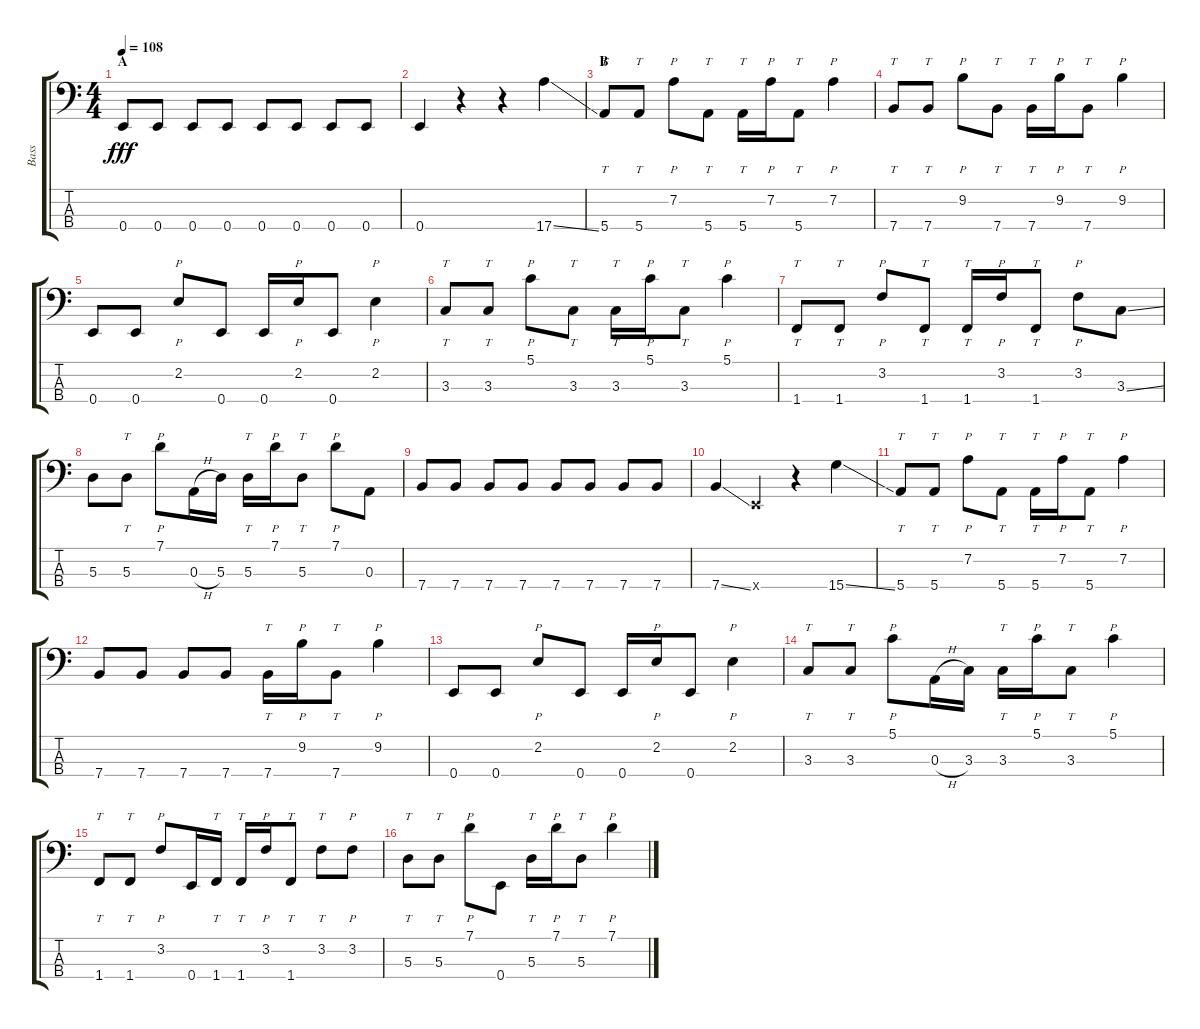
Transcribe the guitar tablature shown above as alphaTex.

\track ("Bass" "Bass") {instrument electricbassfinger}
\staff {score tabs}
\tuning (G2 D2 A1 E1) {hide}
\ts (4 4)
\section ("" "A")
\tempo 108
\clef f4
\ks c
0.4.8{dy fff instrument electricbassfinger} 0.4.8 0.4.8 0.4.8 0.4.8 0.4.8 0.4.8 0.4.8 |
0.4.4 r.4 r.4 17.4{ss}.4 |
\section ("" "B")
5.4.8{tt} 5.4.8{tt} 7.2.8{p} 5.4.8{tt} 5.4.16{tt} 7.2.16{p} 5.4.8{tt} 7.2.4{p} |
7.4.8{tt} 7.4.8{tt} 9.2.8{p} 7.4.8{tt} 7.4.16{tt} 9.2.16{p} 7.4.8{tt} 9.2.4{p} |
0.4.8 0.4.8 2.2.8{p} 0.4.8 0.4.16 2.2.16{p} 0.4.8 2.2.4{p} |
3.3.8{tt} 3.3.8{tt} 5.1.8{p} 3.3.8{tt} 3.3.16{tt} 5.1.16{p} 3.3.8{tt} 5.1.4{p} |
1.4.8{tt} 1.4.8{tt} 3.2.8{p} 1.4.8{tt} 1.4.16{tt} 3.2.16{p} 1.4.8{tt} 3.2.8{p} 3.3{ss}.8 |
5.3.8 5.3.8{tt} 7.1.8{p} 0.3{h}.16 5.3.16 5.3.16{tt} 7.1.16{p} 5.3.8{tt} 7.1.8{p} 0.3.8 |
7.4.8 7.4.8 7.4.8 7.4.8 7.4.8 7.4.8 7.4.8 7.4.8 |
7.4{ss}.4 0.4{x}.4 r.4 15.4{ss}.4 |
5.4.8{tt} 5.4.8{tt} 7.2.8{p} 5.4.8{tt} 5.4.16{tt} 7.2.16{p} 5.4.8{tt} 7.2.4{p} |
7.4.8 7.4.8 7.4.8 7.4.8 7.4.16{tt} 9.2.16{p} 7.4.8{tt} 9.2.4{p} |
0.4.8 0.4.8 2.2.8{p} 0.4.8 0.4.16 2.2.16{p} 0.4.8 2.2.4{p} |
3.3.8{tt} 3.3.8{tt} 5.1.8{p} 0.3{h}.16 3.3.16 3.3.16{tt} 5.1.16{p} 3.3.8{tt} 5.1.4{p} |
1.4.8{tt} 1.4.8{tt} 3.2.8{p} 0.4.16 1.4.16{tt} 1.4.16{tt} 3.2.16{p} 1.4.8{tt} 3.2.8{tt} 3.2.8{p} |
5.3.8{tt} 5.3.8{tt} 7.1.8{p} 0.4.8 5.3.16{tt} 7.1.16{p} 5.3.8{tt} 7.1.4{p}
